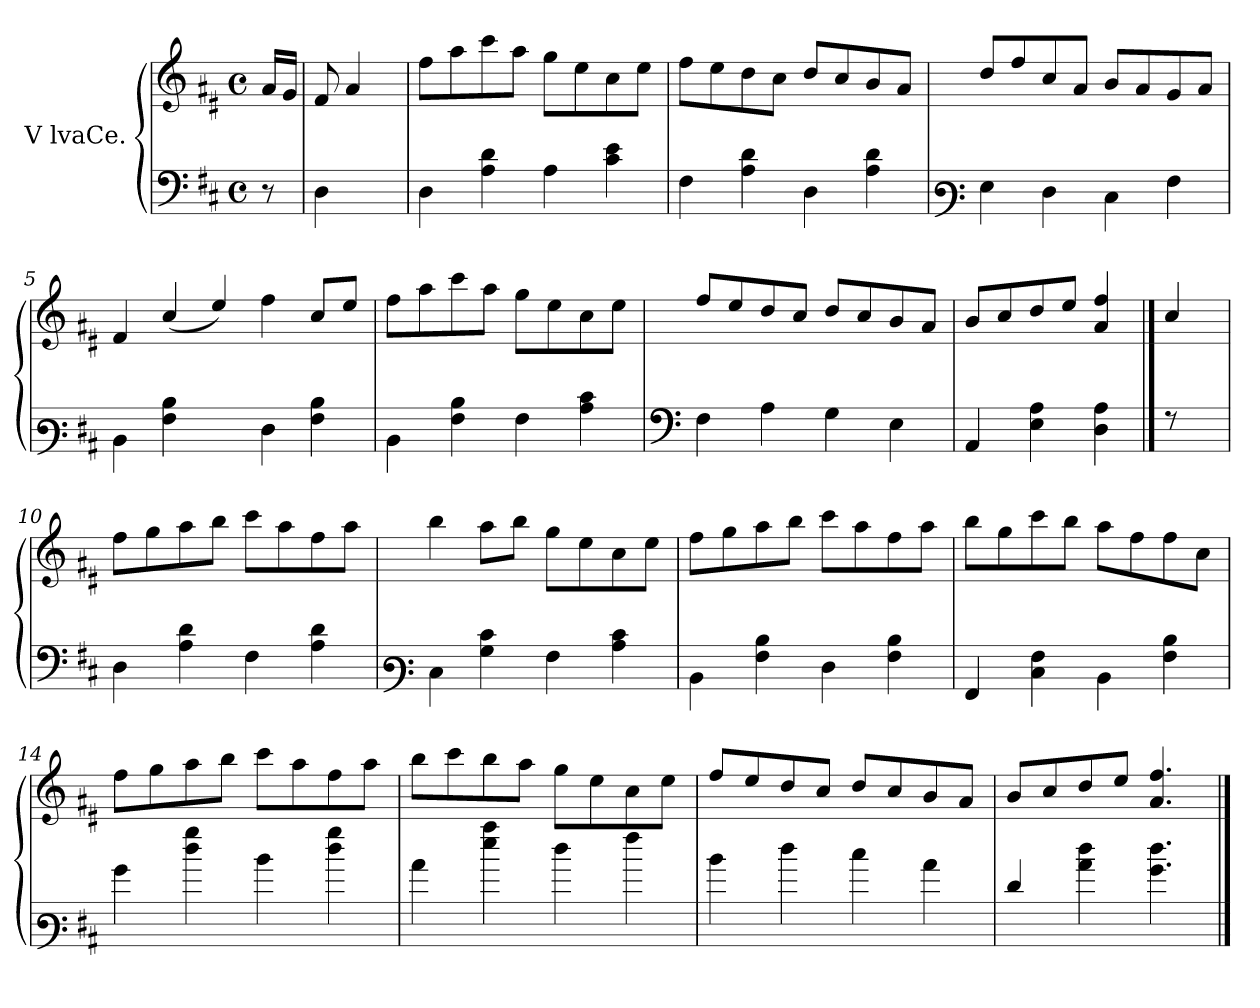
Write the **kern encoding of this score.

**kern	**kern
*part1	*part1
*staff2	*staff1
*I"V lvaCe.	*
*clefF4	*clefG3
*k[f#c#]	*k[f#c#]
*M4/4	*M4/4
*met(c)	*met(c)
=	=
8r	16f#/LL
.	16e/JJ
=1	=1
4D\	8d/L
.	4f#/
8ryy	.
=2	=2
4D\	8dd\L
.	8ff#\
4A\ 4d\	8aa\
.	8ff#\J
4A\	8ee\L
.	8cc#\
4c#\ 4e\	8a\
.	8cc#\J
=3	=3
4F#\	8dd\L
.	8cc#\
4A\ 4d\	8b\
.	8a\J
4D\	8b/L
.	8a/
4A\ 4d\	8g/
.	8f#/J
!!LO:LB:g=z
=4	=4
*clefF3	*
4G\	8b/L
.	8dd/
4F#\	8a/
.	8f#/J
4E\	8g/L
.	8f#/
4A\	8e/
.	8f#/J
=5	=5
4D\	4d/
4A\ 4d\	(>4a/
4ryy	4cc#/)
4F#\	4dd\
4A\ 4d\	8a/L
.	8cc#/J
=6	=6
4D\	8dd\L
.	8ff#\
4A\ 4d\	8aa\
.	8ff#\J
4A\	8ee\L
.	8cc#\
4c#\ 4e\	8a\
.	8cc#\J
!!LO:LB:g=z
=7	=7
*clefF4	*
4F#\	8dd/L
.	8cc#/
4A\	8b/
.	8a/J
4G\	8b/L
.	8a/
4E\	8g/
.	8f#/J
=8	=8
4AA/	8g/L
.	8a/
4E\ 4A\	8b/
.	8cc#/J
4D\ 4A\	4f#/ 4dd/
==9	==9
8rE	4a/
8ryy	.
=10	=10
4D\	8dd\L
.	8ee\
4A\ 4d\	8ff#\
.	8gg\J
4F#\	8aa\L
.	8ff#\
4A\ 4d\	8dd\
.	8ff#\J
!!LO:LB:g=z
=11	=11
*clefF3	*
4E\	4gg\
4B\ 4e\	8ff#\L
.	8gg\J
4A\	8ee\L
.	8cc#\
4c#\ 4e\	8a\
.	8cc#\J
=12	=12
4D\	8dd\L
.	8ee\
4A\ 4d\	8ff#\
.	8gg\J
4F#\	8aa\L
.	8ff#\
4A\ 4d\	8dd\
.	8ff#\J
=13	=13
4AA/	8gg\L
.	8ee\
4E\ 4A\	8aa\
.	8gg\J
4D\	8ff#\L
.	8dd\
4A\ 4d\	8dd\
.	8a\J
!!LO:LB:g=z
=14	=14
4b\	8dd\L
.	8ee\
4ff#\ 4bb\	8ff#\
.	8gg\J
4dd\	8aa\L
.	8ff#\
4ff#\ 4bb\	8dd\
.	8ff#\J
=15	=15
4cc#\	8gg\L
.	8aa\
4gg\ 4ccc#\	8gg\
.	8ff#\J
4ff#\	8ee\L
.	8cc#\
4aa\	8a\
.	8cc#\J
=16	=16
4dd\	8dd/L
.	8cc#/
4ff#\	8b/
.	8a/J
4ee\	8b/L
.	8a/
4cc#\	8g/
.	8f#/J
=17	=17
4f#/	8g/L
.	8a/
4cc#\ 4ff#\	8b/
.	8cc#/J
4.b\ 4.ff#\	4.f#/ 4.dd/
==	==
*-	*-
